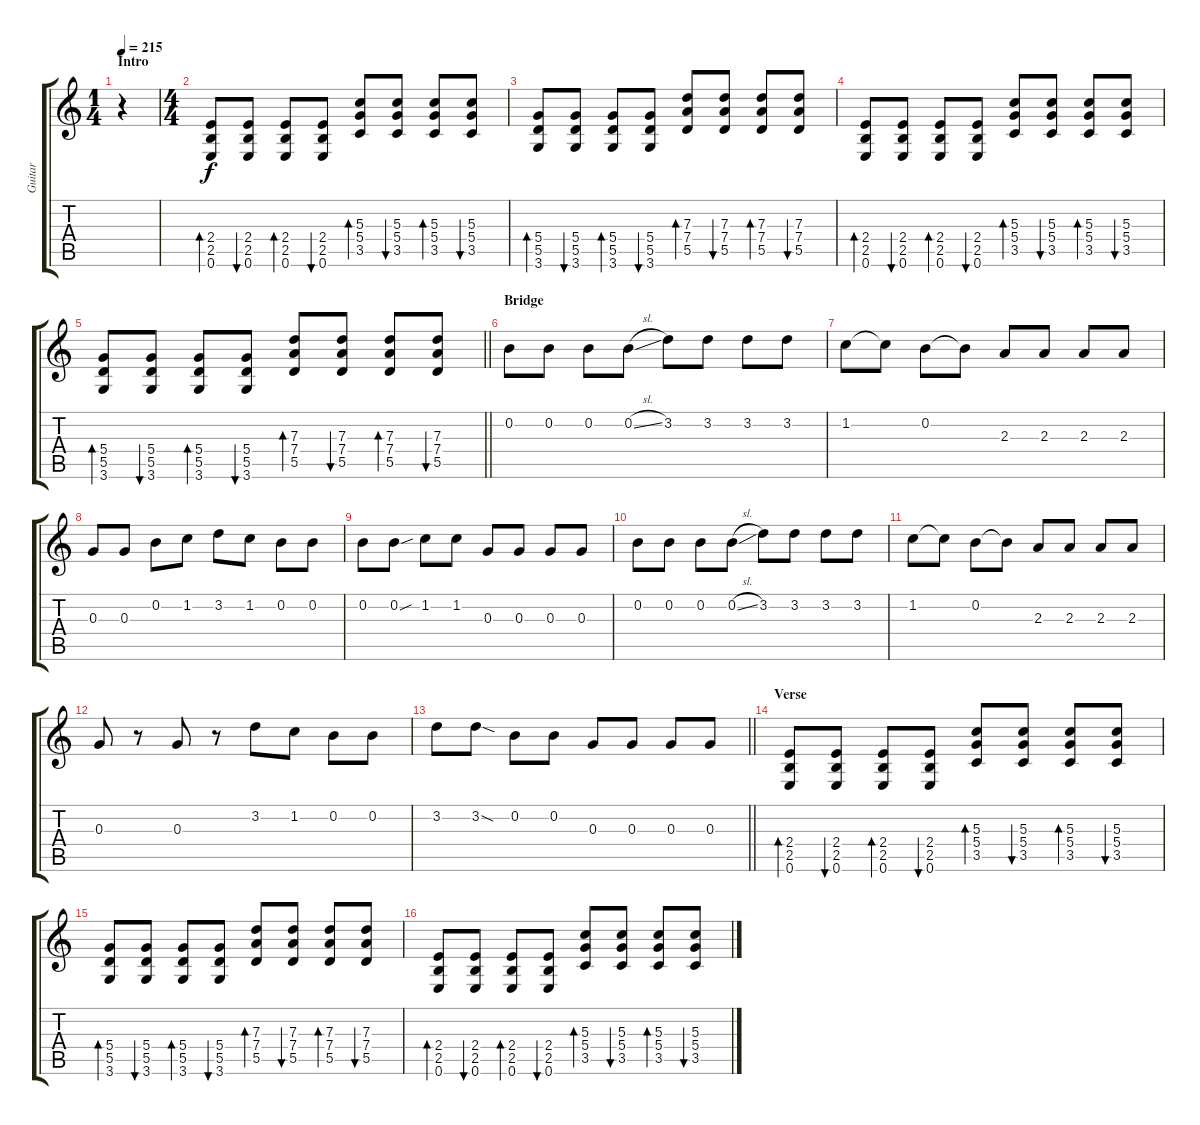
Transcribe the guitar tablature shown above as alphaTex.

\track ("Guitar" "Guitar") {instrument overdrivenguitar}
\staff {score tabs}
\tuning (E4 B3 G3 D3 A2 E2) {hide}
\ts (1 4)
\section ("" "Intro")
\tempo 215
\clef g2
\ks c
r.4{dy f instrument overdrivenguitar} |
\ts (4 4)
(2.4 2.5 0.6).8{bd 60} (2.4 2.5 0.6).8{bu 60} (2.4 2.5 0.6).8{bd 60} (2.4 2.5 0.6).8{bu 60} (5.3 5.4 3.5).8{bd 60} (5.3 5.4 3.5).8{bu 60} (5.3 5.4 3.5).8{bd 60} (5.3 5.4 3.5).8{bu 60} |
(5.4 5.5 3.6).8{bd 60} (5.4 5.5 3.6).8{bu 60} (5.4 5.5 3.6).8{bd 60} (5.4 5.5 3.6).8{bu 60} (7.3 7.4 5.5).8{bd 60} (7.3 7.4 5.5).8{bu 60} (7.3 7.4 5.5).8{bd 60} (7.3 7.4 5.5).8{bu 60} |
(2.4 2.5 0.6).8{bd 60} (2.4 2.5 0.6).8{bu 60} (2.4 2.5 0.6).8{bd 60} (2.4 2.5 0.6).8{bu 60} (5.3 5.4 3.5).8{bd 60} (5.3 5.4 3.5).8{bu 60} (5.3 5.4 3.5).8{bd 60} (5.3 5.4 3.5).8{bu 60} |
\barLineRight lightlight
(5.4 5.5 3.6).8{bd 60} (5.4 5.5 3.6).8{bu 60} (5.4 5.5 3.6).8{bd 60} (5.4 5.5 3.6).8{bu 60} (7.3 7.4 5.5).8{bd 60} (7.3 7.4 5.5).8{bu 60} (7.3 7.4 5.5).8{bd 60} (7.3 7.4 5.5).8{bu 60} |
\section ("" "Bridge")
0.2.8 0.2.8 0.2.8 0.2{sl}.8 3.2.8 3.2.8 3.2.8 3.2.8 |
1.2.8 1.2{t}.8 0.2.8 0.2{t}.8 2.3.8 2.3.8 2.3.8 2.3.8 |
0.3.8 0.3.8 0.2.8 1.2.8 3.2.8 1.2.8 0.2.8 0.2.8 |
0.2.8 0.2{sou}.8 1.2.8 1.2.8 0.3.8 0.3.8 0.3.8 0.3.8 |
0.2.8 0.2.8 0.2.8 0.2{sl}.8 3.2.8 3.2.8 3.2.8 3.2.8 |
1.2.8 1.2{t}.8 0.2.8 0.2{t}.8 2.3.8 2.3.8 2.3.8 2.3.8 |
0.3.8 r.8 0.3.8 r.8 3.2.8 1.2.8 0.2.8 0.2.8 |
\barLineRight lightlight
3.2.8 3.2{sod}.8 0.2.8 0.2.8 0.3.8 0.3.8 0.3.8 0.3.8 |
\section ("" "Verse")
(2.4 2.5 0.6).8{bd 60} (2.4 2.5 0.6).8{bu 60} (2.4 2.5 0.6).8{bd 60} (2.4 2.5 0.6).8{bu 60} (5.3 5.4 3.5).8{bd 60} (5.3 5.4 3.5).8{bu 60} (5.3 5.4 3.5).8{bd 60} (5.3 5.4 3.5).8{bu 60} |
(5.4 5.5 3.6).8{bd 60} (5.4 5.5 3.6).8{bu 60} (5.4 5.5 3.6).8{bd 60} (5.4 5.5 3.6).8{bu 60} (7.3 7.4 5.5).8{bd 60} (7.3 7.4 5.5).8{bu 60} (7.3 7.4 5.5).8{bd 60} (7.3 7.4 5.5).8{bu 60} |
(2.4 2.5 0.6).8{bd 60} (2.4 2.5 0.6).8{bu 60} (2.4 2.5 0.6).8{bd 60} (2.4 2.5 0.6).8{bu 60} (5.3 5.4 3.5).8{bd 60} (5.3 5.4 3.5).8{bu 60} (5.3 5.4 3.5).8{bd 60} (5.3 5.4 3.5).8{bu 60}
